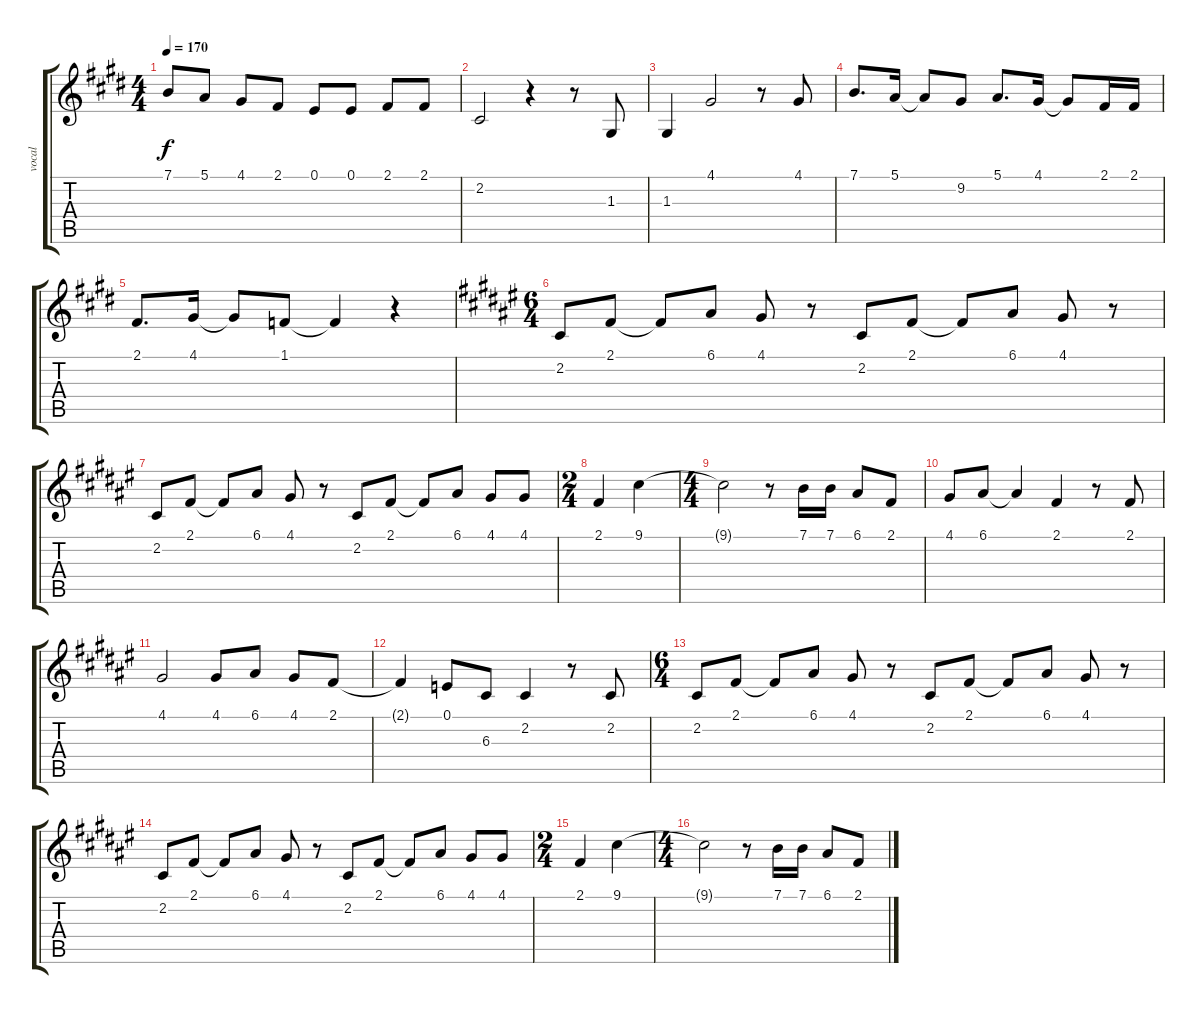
\track ("vocal" "vocal") {instrument electricpiano2}
\staff {score tabs}
\tuning (E4 B3 G3 D3 A2 E2) {hide}
\ts (4 4)
\tempo 170
\clef g2
\ks e
7.1.8{dy f} 5.1.8 4.1.8 2.1.8 0.1.8 0.1.8 2.1.8 2.1.8 |
2.2.2 r.4 r.8 1.3.8 |
1.3.4 4.1.2 r.8 4.1.8 |
7.1.8{d} 5.1.16 5.1{t}.8 9.2.8 5.1.8{d} 4.1.16 4.1{t}.8 2.1.16 2.1.16 |
2.1.8{d} 4.1.16 4.1{t}.8 1.1.8 1.1{t}.4 r.4 |
\ts (6 4)
\ks f#
2.2.8 2.1.8 2.1{t}.8 6.1.8 4.1.8 r.8 2.2.8 2.1.8 2.1{t}.8 6.1.8 4.1.8 r.8 |
2.2.8 2.1.8 2.1{t}.8 6.1.8 4.1.8 r.8 2.2.8 2.1.8 2.1{t}.8 6.1.8 4.1.8 4.1.8 |
\ts (2 4)
2.1.4 9.1.4 |
\ts (4 4)
9.1{t}.2 r.8 7.1.16 7.1.16 6.1.8 2.1.8 |
4.1.8 6.1.8 6.1{t}.4 2.1.4 r.8 2.1.8 |
4.1.2 4.1.8 6.1.8 4.1.8 2.1.8 |
2.1{t}.4 0.1.8 6.3.8 2.2.4 r.8 2.2.8 |
\ts (6 4)
2.2.8 2.1.8 2.1{t}.8 6.1.8 4.1.8 r.8 2.2.8 2.1.8 2.1{t}.8 6.1.8 4.1.8 r.8 |
2.2.8 2.1.8 2.1{t}.8 6.1.8 4.1.8 r.8 2.2.8 2.1.8 2.1{t}.8 6.1.8 4.1.8 4.1.8 |
\ts (2 4)
2.1.4 9.1.4 |
\ts (4 4)
9.1{t}.2 r.8 7.1.16 7.1.16 6.1.8 2.1.8
